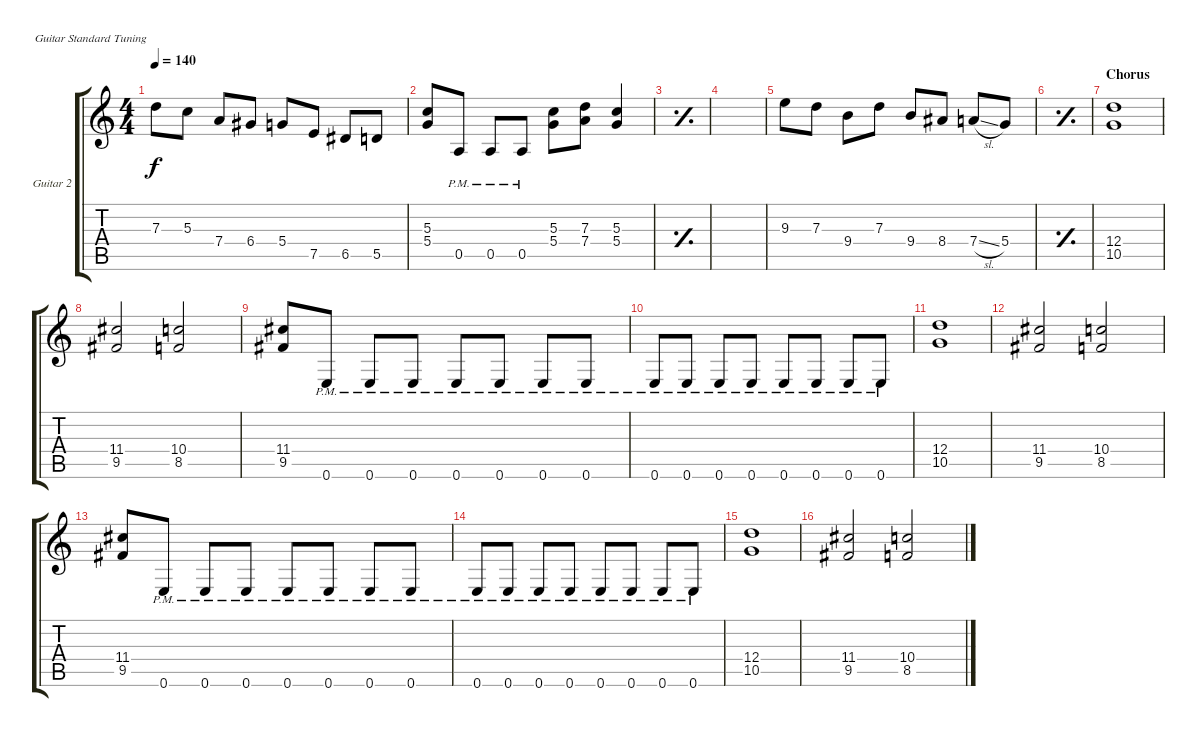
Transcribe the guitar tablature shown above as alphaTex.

\defaultSystemsLayout 4
\bracketExtendMode groupsimilarinstruments
\firstSystemTrackNameOrientation horizontal
\otherSystemsTrackNameOrientation horizontal
\track ("Guitar 2" "Guitar 2") {instrument distortionguitar}
\staff {score tabs}
\tuning (E4 B3 G3 D3 A2 E2)
\ts (4 4)
\tempo 140
\clef g2
\scale
0.333333
\ks c
7.3.8{dy f} 5.3.8 7.4.8 6.4.8 5.4.8 7.5.8 6.5.8 5.5.8 |
\scale
0.333333 (5.3 5.4).8 0.5{pm}.8 0.5{pm}.8 0.5{pm}.8 (5.3 5.4).8 (7.3 7.4).8 (5.3 5.4).4 |
\simile simple
\scale
0.333333 |
\scale
0.333333 |
\simile none
\scale
0.333333 9.3.8 7.3.8 9.4.8 7.3.8 9.4.8 8.4.8 7.4{sl}.8 5.4.8 |
\simile simple
\scale
0.333333 |
\section ("" "Chorus")
\simile none
\scale
0.333333 (12.4 10.5).1 |
\scale
0.333333 (11.4 9.5).2 (10.4 8.5).2 |
\scale
0.333333 (11.4 9.5).8 0.6{pm}.8 0.6{pm}.8 0.6{pm}.8 0.6{pm}.8 0.6{pm}.8 0.6{pm}.8 0.6{pm}.8 |
\scale
0.333333 0.6{pm}.8 0.6{pm}.8 0.6{pm}.8 0.6{pm}.8 0.6{pm}.8 0.6{pm}.8 0.6{pm}.8 0.6{pm}.8 |
\scale
0.333333 (12.4 10.5).1 |
\scale
0.333333 (11.4 9.5).2 (10.4 8.5).2 |
\scale
0.333333 (11.4 9.5).8 0.6{pm}.8 0.6{pm}.8 0.6{pm}.8 0.6{pm}.8 0.6{pm}.8 0.6{pm}.8 0.6{pm}.8 |
\scale
0.333333 0.6{pm}.8 0.6{pm}.8 0.6{pm}.8 0.6{pm}.8 0.6{pm}.8 0.6{pm}.8 0.6{pm}.8 0.6{pm}.8 |
\scale
0.333333 (12.4 10.5).1 |
\scale
0.333333 (11.4 9.5).2 (10.4 8.5).2
